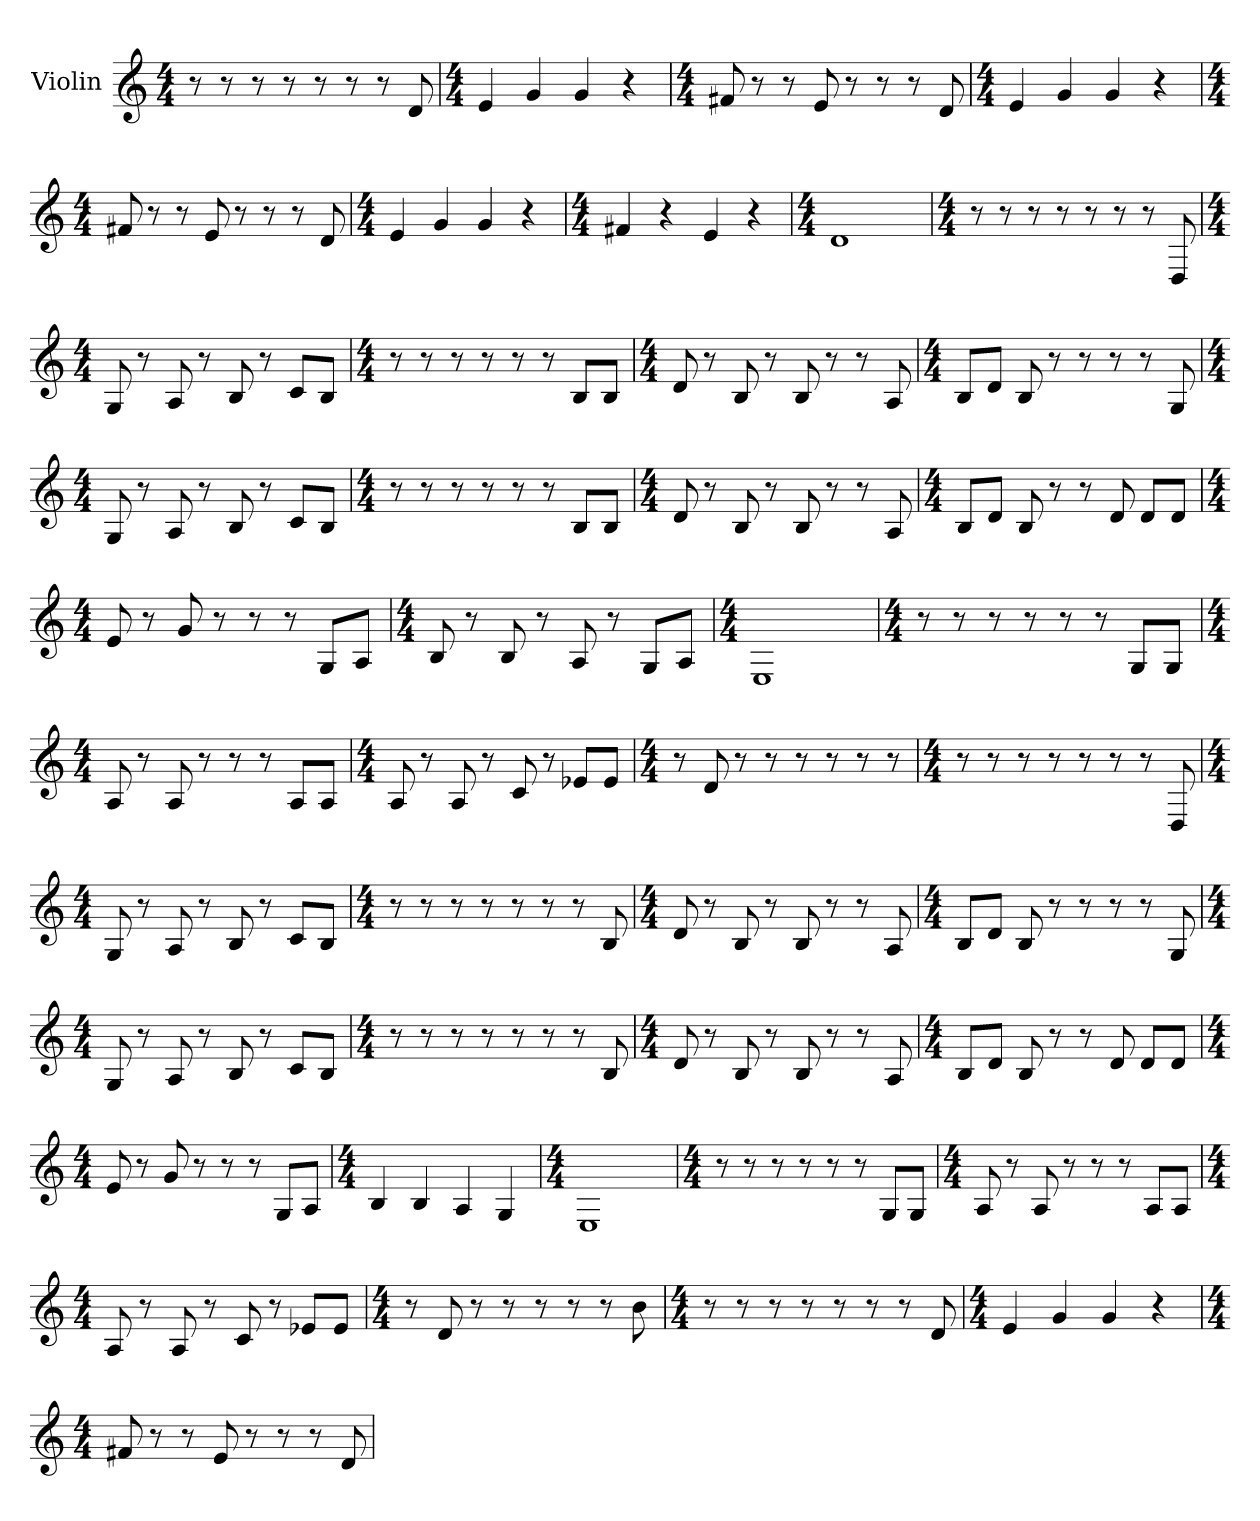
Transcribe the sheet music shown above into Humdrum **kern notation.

**kern
*part1
*staff1
*I"Violin
*I'Vln
*M4/4
=
8r
8r
8r
8r
8r
8r
8r
8d
=
*M4/4
4e
4g
4g
4r
=
*M4/4
8f#X
8r
8r
8e
8r
8r
8r
8d
=
*M4/4
4e
4g
4g
4r
=
*M4/4
8f#X
8r
8r
8e
8r
8r
8r
8d
=
*M4/4
4e
4g
4g
4r
=
*M4/4
4f#X
4r
4e
4r
=
*M4/4
1d
=
*M4/4
8r
8r
8r
8r
8r
8r
8r
8D
=
*M4/4
8G
8r
8A
8r
8B
8r
8cL
8BJ
=
*M4/4
8r
8r
8r
8r
8r
8r
8BL
8BJ
=
*M4/4
8d
8r
8B
8r
8B
8r
8r
8A
=
*M4/4
8BL
8dJ
8B
8r
8r
8r
8r
8G
=
*M4/4
8G
8r
8A
8r
8B
8r
8cL
8BJ
=
*M4/4
8r
8r
8r
8r
8r
8r
8BL
8BJ
=
*M4/4
8d
8r
8B
8r
8B
8r
8r
8A
=
*M4/4
8BL
8dJ
8B
8r
8r
8d
8dL
8dJ
=
*M4/4
8e
8r
8g
8r
8r
8r
8GL
8AJ
=
*M4/4
8B
8r
8B
8r
8A
8r
8GL
8AJ
=
*M4/4
1E
=
*M4/4
8r
8r
8r
8r
8r
8r
8GL
8GJ
=
*M4/4
8A
8r
8A
8r
8r
8r
8AL
8AJ
=
*M4/4
8A
8r
8A
8r
8c
8r
8e-XL
8e-J
=
*M4/4
8r
8d
8r
8r
8r
8r
8r
8r
=
*M4/4
8r
8r
8r
8r
8r
8r
8r
8D
=
*M4/4
8G
8r
8A
8r
8B
8r
8cL
8BJ
=
*M4/4
8r
8r
8r
8r
8r
8r
8r
8B
=
*M4/4
8d
8r
8B
8r
8B
8r
8r
8A
=
*M4/4
8BL
8dJ
8B
8r
8r
8r
8r
8G
=
*M4/4
8G
8r
8A
8r
8B
8r
8cL
8BJ
=
*M4/4
8r
8r
8r
8r
8r
8r
8r
8B
=
*M4/4
8d
8r
8B
8r
8B
8r
8r
8A
=
*M4/4
8BL
8dJ
8B
8r
8r
8d
8dL
8dJ
=
*M4/4
8e
8r
8g
8r
8r
8r
8GL
8AJ
=
*M4/4
4B
4B
4A
4G
=
*M4/4
1E
=
*M4/4
8r
8r
8r
8r
8r
8r
8GL
8GJ
=
*M4/4
8A
8r
8A
8r
8r
8r
8AL
8AJ
=
*M4/4
8A
8r
8A
8r
8c
8r
8e-XL
8e-J
=
*M4/4
8r
8d
8r
8r
8r
8r
8r
8b
=
*M4/4
8r
8r
8r
8r
8r
8r
8r
8d
=
*M4/4
4e
4g
4g
4r
=
*M4/4
8f#X
8r
8r
8e
8r
8r
8r
8d
=
*-
